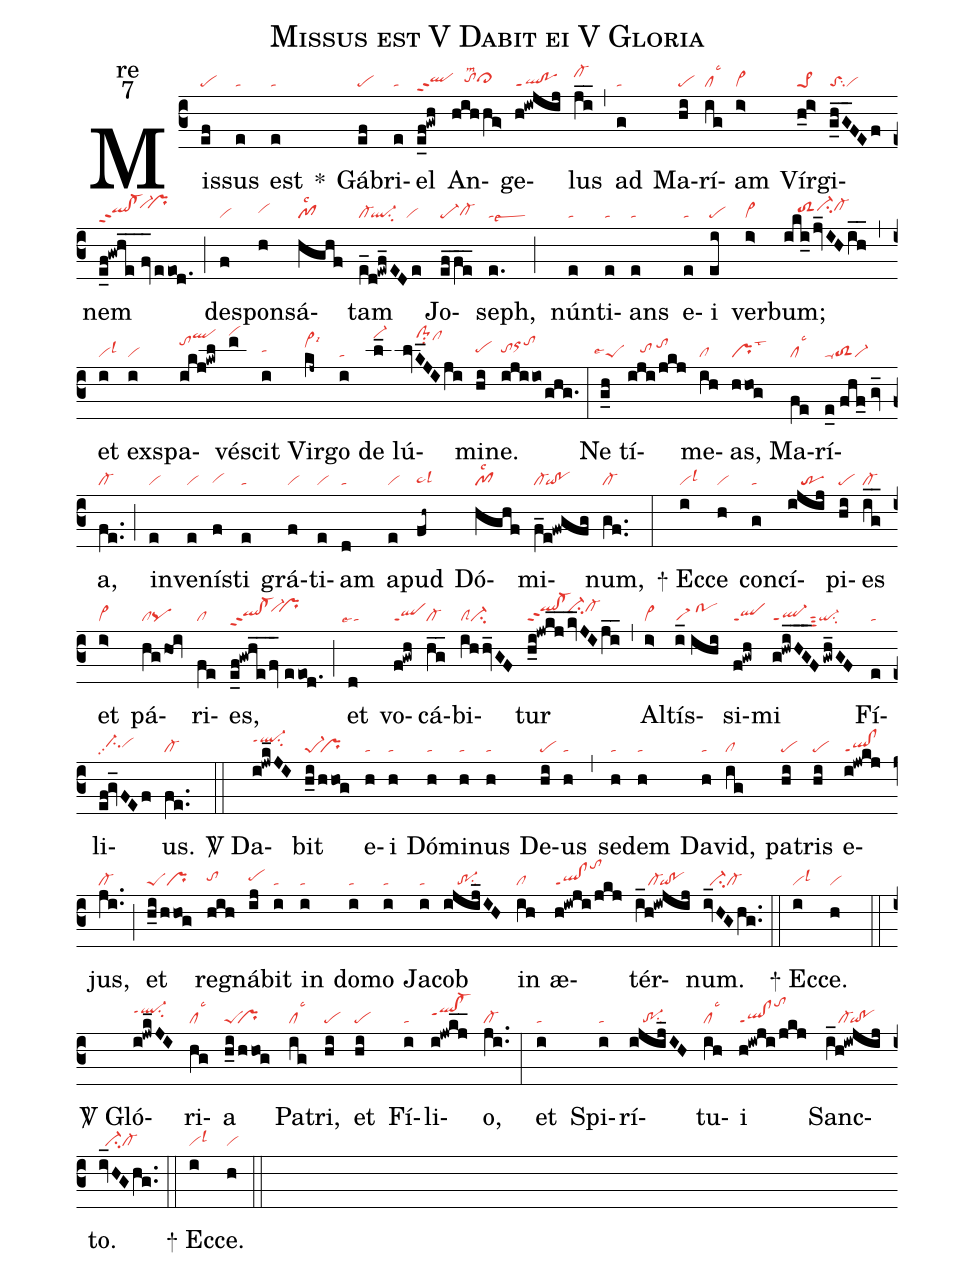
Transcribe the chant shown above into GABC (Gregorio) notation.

name:Missus est V Dabit ei V Gloria;
office-part:re;
mode:7;
nabc-lines:1;
%%
(c3) Mis(ef|pe)sus(e|ta) est(e|ta) <sp>*</sp>() Gá(ef|pe)bri(e|ta)el(e_f!gwh|qlhhppt2)
An(hihhg>|////tohhlsm2cl>hh)ge(h!iwjij|ql!poppt1)lus(ji__|cl-hj) (,)
ad(g|ta) Ma(hi|pe)rí(ig|cllsc3)am(i>|vi>)
Vír(h_i>|pe>1)gi(g_hG__FEf|toSsu2vi)nem(e_f!gwhe__//fv_eeod.|qlhh!cl-hhppt2`vi-hj``prhj) (;)
de(f|vi)spon(h|vihh)sá(hghf|pf1lsc2)tam(e_d!ewf_EDe|cl-`ql-su2vi) Jo(ef_fe__|pe-cl-hg)seph,(e.|talsew9) (;)
nún(e|ta)ti(e|ta)ans(e|ta) e(e|ta)i(ei|pe) ver(i>|vi>)bum;(iki_/jv_IHih__|////toS2hhci-hicl-hi) (,)
et(i|vilsl3) ex(i|vi)spa(ikj!kwl|tohkqlhn)vé(m|vihp)scit(i|tahh) Vir(kj~|vi>hjlsi6)go(i|ta)
de(l_|vi-hn) lú(lvK_JIji|////clS-hnsu2clhm)mi(hi|pehh)ne.(ijiio/ghg.|tohhorhjtohk) (:)
Ne(g_h|``peSlse4) tí(iji/jkj|////tohh/tohj)me(ih|cl)as,(hhog|prlst3) Ma(fe|cllsc3)rí(e_0//fhf_//gv_|ta-toS2vi-)a,(fe..|cl-) (;)
in(e|vi)ve(e|vi)ní(f|vihg)sti(e|ta) grá(f|vi)ti(e|vi)am(d|ta) a(e|vi)pud(fh~|ta>hglsl3)
Dó(hghf|pf1lsc2)mi(f_e!fwgfg|cl-`qi!po)num,(gf..|cl-) (:)

<sp>+</sp> Ec(i|vilsl3)ce(h|vi) con(g|ta)cí(ijij|////tr)pi(hi|pe)es(ig__|cl-)
et(i>|vi>) pá(hghoi|clpq)ri(fe|cl)es,(e_f!gwhe__/fv_//eeod.|qlhh!cl-hhppt2`vi-hj``prhj) (;)
et(d|``talse4) vo(f!gwh|qlppt1)cá(hg__|cl-)bi(ihh_vGF|clSci-)tur(h_i!jwkj__/kv_JIji__|qlhj!cl-hjppt2`ci-hjcl-hj) (,)
Al(i>|vi>)tís(i_1//ihi|trM)si(f!gwh|qlppt1)mi(g!hwiHG___F/gwh_GF|ql-ppt1sut3qi-su2)
Fí(e|ta)li(ef!gv_FEf|//ci-hhpp2vihh)us.(fe..|cl-) (::)

<sp>V/</sp> Da(i!jwk_JI|ql-hjppt1su2)bit(h_i/hhog|pe-1``pr) e(h|ta)i(h|ta) Dó(h|ta)mi(h|ta)nus(h|ta) De(hi|pe)us(h|ta) (,)
se(h|ta)dem(h|ta) Da(h|ta)vid,(ig|cl) pa(hi|pe)tris(hi|pe) e(i!jwkj|ql!clppt1)jus,(ji..|cl-) (;)
et(h_i/hhog|peSpr) re(hih|tohh)gná(ij|pehh)bit(i|ta) in(i|ta) do(i|ta)mo(i|ta) Ja(i|ta)cob(ijij_IH|////tr-1su2) in(ih|cl) æ(h!iwji/jkj|ql!clppt1tohm)tér(i_h!iwjij|////cl-`qi!po)num.(iv_HGhg..|//ci-cl-) (::)

<sp>+</sp> Ec(i|vilsl3)ce.(h|vi) (::)

<sp>V/</sp> Gló(i!jwk_JI|ql-hjppt1su2)ri(hg|cllsc3)a(h_i/hhog|peS``pr) Pa(ig|cllsc3)tri,(hi|pe)
et(hi|pe) Fí(i|ta)li(i!jwkj__|qlhi!cl-hippt1)o,(ji..|cl-) (:)
et(i|ta) Spi(i|ta)rí(ijij_IH|////tr-1su2)tu(ih|cllsc3)i(h!iwji/jkj|ql!clppt1tohm)
Sanc(i_h!iwjij|////cl-`qi!po)to.(iv_HGhg..|//ci-cl-) (::)

<sp>+</sp> Ec(i|vilsl3)ce.(h|vi) (::)
